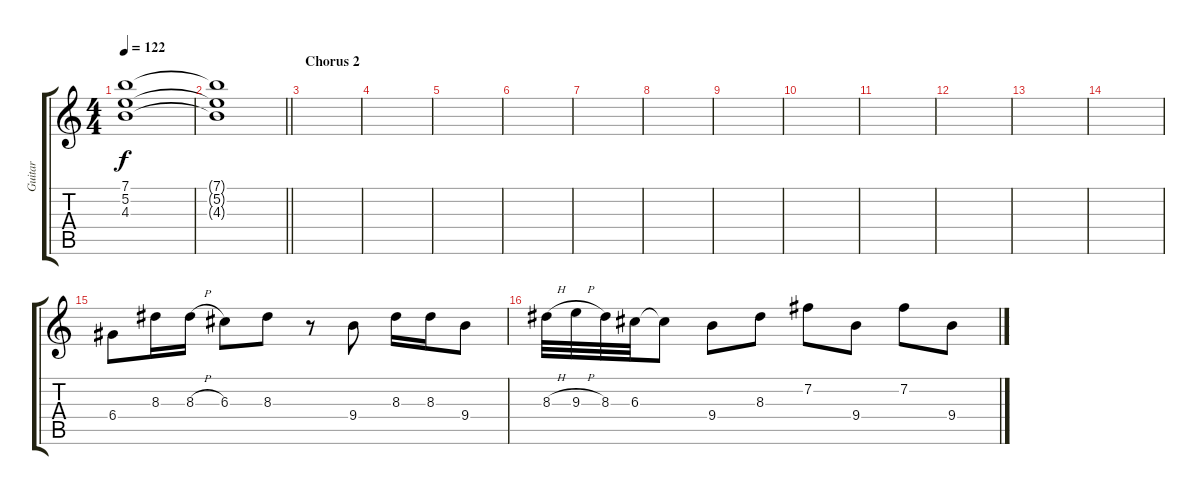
\track ("Guitar" "Guitar") {instrument overdrivenguitar}
\staff {score tabs}
\tuning (E4 B3 G3 D3 A2 E2) {hide}
\ts (4 4)
\tempo 122
\clef g2
\ks c
(7.1 5.2 4.3).1{dy f} |
\barLineRight lightlight
(7.1{t} 5.2{t} 4.3{t}).1 |
\section ("" "Chorus 2")
|
|
|
|
|
|
|
|
|
|
|
|
6.4.8{instrument overdrivenguitar} 8.3.16 8.3{h}.16 6.3.8 8.3.8 r.8 9.4.8 8.3.16 8.3.16 9.4.8 |
8.3{h}.32 9.3{h}.32 8.3.32 6.3.32 6.3{t}.8 9.4.8 8.3.8 7.2.8 9.4.8 7.2.8 9.4.8
